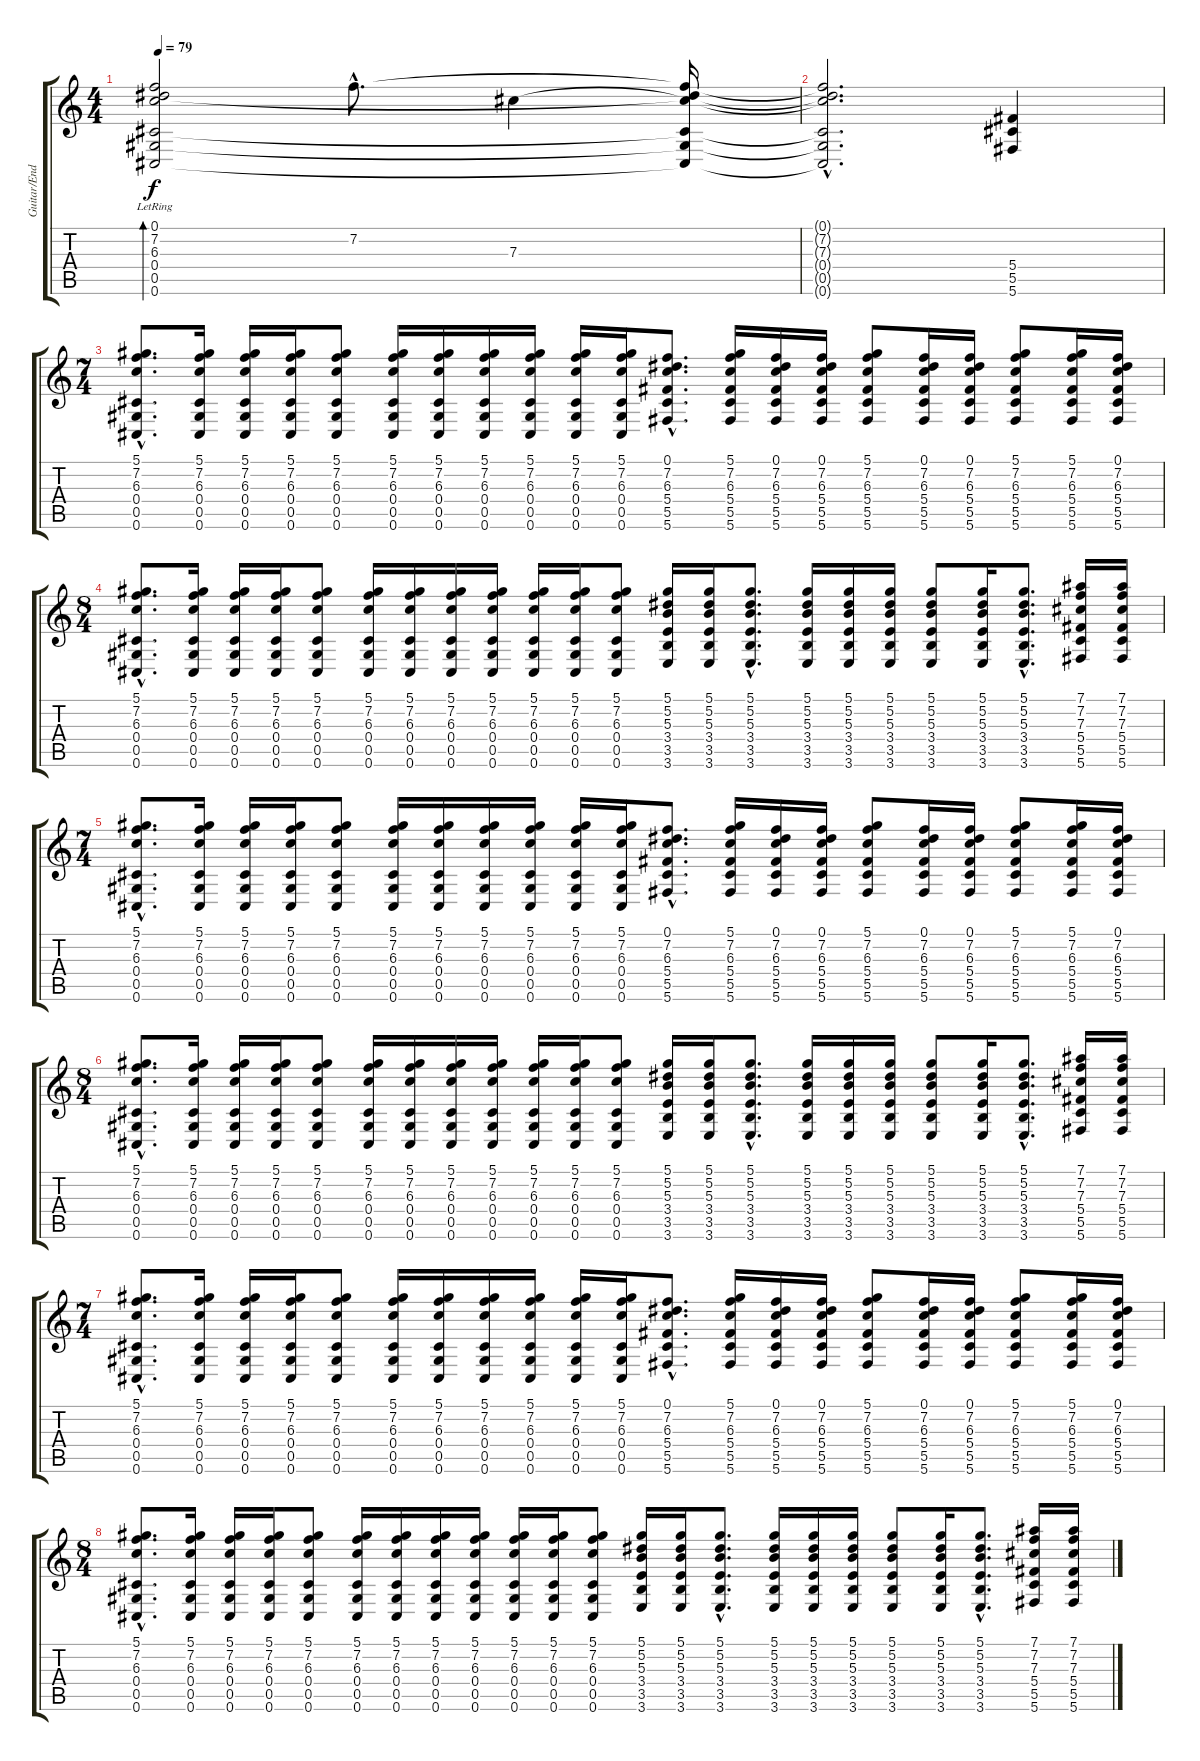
\track ("Guitar/End Synth" "Guitar/End") {instrument distortionguitar}
\staff {score tabs}
\tuning (Eb4 Bb3 Gb3 Db3 Ab2 Db2) {hide}
\ts (4 4)
\tempo 79
\clef g2
\ks c
(0.1{lr} 7.2{lr} 6.3{lr} 0.4{lr} 0.5{lr} 0.6{lr}).2{bd 240 dy f instrument electricguitarclean} 7.2{hac}.8{d} 7.3.4 (0.1{t} 7.2{t} 7.3{t} 0.4{t} 0.5{t} 0.6{t}).16 |
(0.1{hac t} 7.2{hac t} 7.3{hac t} 0.4{hac t} 0.5{hac t} 0.6{hac t}).2{d} (5.4 5.5 5.6).4 |
\ts (7 4)
(5.1{hac} 7.2{hac} 6.3{hac} 0.4{hac} 0.5{hac} 0.6{hac}).8{d instrument electricguitarclean} (5.1 7.2 6.3 0.4 0.5 0.6).16 (5.1 7.2 6.3 0.4 0.5 0.6).16 (5.1 7.2 6.3 0.4 0.5 0.6).16 (5.1 7.2 6.3 0.4 0.5 0.6).8 (5.1 7.2 6.3 0.4 0.5 0.6).16 (5.1 7.2 6.3 0.4 0.5 0.6).16 (5.1 7.2 6.3 0.4 0.5 0.6).16 (5.1 7.2 6.3 0.4 0.5 0.6).16 (5.1 7.2 6.3 0.4 0.5 0.6).16 (5.1 7.2 6.3 0.4 0.5 0.6).16 (0.1{hac} 7.2{hac} 6.3{hac} 5.4{hac} 5.5{hac} 5.6{hac}).8{d} (5.1 7.2 6.3 5.4 5.5 5.6).16 (0.1 7.2 6.3 5.4 5.5 5.6).16 (0.1 7.2 6.3 5.4 5.5 5.6).16 (5.1 7.2 6.3 5.4 5.5 5.6).8 (0.1 7.2 6.3 5.4 5.5 5.6).16 (0.1 7.2 6.3 5.4 5.5 5.6).16 (5.1 7.2 6.3 5.4 5.5 5.6).8 (5.1 7.2 6.3 5.4 5.5 5.6).16 (0.1 7.2 6.3 5.4 5.5 5.6).16 |
\ts (8 4)
(5.1{hac} 7.2{hac} 6.3{hac} 0.4{hac} 0.5{hac} 0.6{hac}).8{d instrument electricguitarclean} (5.1 7.2 6.3 0.4 0.5 0.6).16 (5.1 7.2 6.3 0.4 0.5 0.6).16 (5.1 7.2 6.3 0.4 0.5 0.6).16 (5.1 7.2 6.3 0.4 0.5 0.6).8 (5.1 7.2 6.3 0.4 0.5 0.6).16 (5.1 7.2 6.3 0.4 0.5 0.6).16 (5.1 7.2 6.3 0.4 0.5 0.6).16 (5.1 7.2 6.3 0.4 0.5 0.6).16 (5.1 7.2 6.3 0.4 0.5 0.6).16 (5.1 7.2 6.3 0.4 0.5 0.6).16 (5.1 7.2 6.3 0.4 0.5 0.6).8 (5.1 5.2 5.3 3.4 3.5 3.6).16 (5.1 5.2 5.3 3.4 3.5 3.6).16 (5.1{hac} 5.2{hac} 5.3{hac} 3.4{hac} 3.5{hac} 3.6{hac}).8{d} (5.1 5.2 5.3 3.4 3.5 3.6).16 (5.1 5.2 5.3 3.4 3.5 3.6).16 (5.1 5.2 5.3 3.4 3.5 3.6).16 (5.1 5.2 5.3 3.4 3.5 3.6).8 (5.1 5.2 5.3 3.4 3.5 3.6).16 (5.1{hac} 5.2{hac} 5.3{hac} 3.4{hac} 3.5{hac} 3.6{hac}).8{d} (7.1 7.2 7.3 5.4 5.5 5.6).16 (7.1 7.2 7.3 5.4 5.5 5.6).16 |
\ts (7 4)
(5.1{hac} 7.2{hac} 6.3{hac} 0.4{hac} 0.5{hac} 0.6{hac}).8{d instrument electricguitarclean} (5.1 7.2 6.3 0.4 0.5 0.6).16 (5.1 7.2 6.3 0.4 0.5 0.6).16 (5.1 7.2 6.3 0.4 0.5 0.6).16 (5.1 7.2 6.3 0.4 0.5 0.6).8 (5.1 7.2 6.3 0.4 0.5 0.6).16 (5.1 7.2 6.3 0.4 0.5 0.6).16 (5.1 7.2 6.3 0.4 0.5 0.6).16 (5.1 7.2 6.3 0.4 0.5 0.6).16 (5.1 7.2 6.3 0.4 0.5 0.6).16 (5.1 7.2 6.3 0.4 0.5 0.6).16 (0.1{hac} 7.2{hac} 6.3{hac} 5.4{hac} 5.5{hac} 5.6{hac}).8{d} (5.1 7.2 6.3 5.4 5.5 5.6).16 (0.1 7.2 6.3 5.4 5.5 5.6).16 (0.1 7.2 6.3 5.4 5.5 5.6).16 (5.1 7.2 6.3 5.4 5.5 5.6).8 (0.1 7.2 6.3 5.4 5.5 5.6).16 (0.1 7.2 6.3 5.4 5.5 5.6).16 (5.1 7.2 6.3 5.4 5.5 5.6).8 (5.1 7.2 6.3 5.4 5.5 5.6).16 (0.1 7.2 6.3 5.4 5.5 5.6).16 |
\ts (8 4)
(5.1{hac} 7.2{hac} 6.3{hac} 0.4{hac} 0.5{hac} 0.6{hac}).8{d instrument electricguitarclean} (5.1 7.2 6.3 0.4 0.5 0.6).16 (5.1 7.2 6.3 0.4 0.5 0.6).16 (5.1 7.2 6.3 0.4 0.5 0.6).16 (5.1 7.2 6.3 0.4 0.5 0.6).8 (5.1 7.2 6.3 0.4 0.5 0.6).16 (5.1 7.2 6.3 0.4 0.5 0.6).16 (5.1 7.2 6.3 0.4 0.5 0.6).16 (5.1 7.2 6.3 0.4 0.5 0.6).16 (5.1 7.2 6.3 0.4 0.5 0.6).16 (5.1 7.2 6.3 0.4 0.5 0.6).16 (5.1 7.2 6.3 0.4 0.5 0.6).8 (5.1 5.2 5.3 3.4 3.5 3.6).16 (5.1 5.2 5.3 3.4 3.5 3.6).16 (5.1{hac} 5.2{hac} 5.3{hac} 3.4{hac} 3.5{hac} 3.6{hac}).8{d} (5.1 5.2 5.3 3.4 3.5 3.6).16 (5.1 5.2 5.3 3.4 3.5 3.6).16 (5.1 5.2 5.3 3.4 3.5 3.6).16 (5.1 5.2 5.3 3.4 3.5 3.6).8 (5.1 5.2 5.3 3.4 3.5 3.6).16 (5.1{hac} 5.2{hac} 5.3{hac} 3.4{hac} 3.5{hac} 3.6{hac}).8{d} (7.1 7.2 7.3 5.4 5.5 5.6).16 (7.1 7.2 7.3 5.4 5.5 5.6).16 |
\ts (7 4)
(5.1{hac} 7.2{hac} 6.3{hac} 0.4{hac} 0.5{hac} 0.6{hac}).8{d instrument electricguitarclean} (5.1 7.2 6.3 0.4 0.5 0.6).16 (5.1 7.2 6.3 0.4 0.5 0.6).16 (5.1 7.2 6.3 0.4 0.5 0.6).16 (5.1 7.2 6.3 0.4 0.5 0.6).8 (5.1 7.2 6.3 0.4 0.5 0.6).16 (5.1 7.2 6.3 0.4 0.5 0.6).16 (5.1 7.2 6.3 0.4 0.5 0.6).16 (5.1 7.2 6.3 0.4 0.5 0.6).16 (5.1 7.2 6.3 0.4 0.5 0.6).16 (5.1 7.2 6.3 0.4 0.5 0.6).16 (0.1{hac} 7.2{hac} 6.3{hac} 5.4{hac} 5.5{hac} 5.6{hac}).8{d} (5.1 7.2 6.3 5.4 5.5 5.6).16 (0.1 7.2 6.3 5.4 5.5 5.6).16 (0.1 7.2 6.3 5.4 5.5 5.6).16 (5.1 7.2 6.3 5.4 5.5 5.6).8 (0.1 7.2 6.3 5.4 5.5 5.6).16 (0.1 7.2 6.3 5.4 5.5 5.6).16 (5.1 7.2 6.3 5.4 5.5 5.6).8 (5.1 7.2 6.3 5.4 5.5 5.6).16 (0.1 7.2 6.3 5.4 5.5 5.6).16 |
\ts (8 4)
(5.1{hac} 7.2{hac} 6.3{hac} 0.4{hac} 0.5{hac} 0.6{hac}).8{d instrument electricguitarclean} (5.1 7.2 6.3 0.4 0.5 0.6).16 (5.1 7.2 6.3 0.4 0.5 0.6).16 (5.1 7.2 6.3 0.4 0.5 0.6).16 (5.1 7.2 6.3 0.4 0.5 0.6).8 (5.1 7.2 6.3 0.4 0.5 0.6).16 (5.1 7.2 6.3 0.4 0.5 0.6).16 (5.1 7.2 6.3 0.4 0.5 0.6).16 (5.1 7.2 6.3 0.4 0.5 0.6).16 (5.1 7.2 6.3 0.4 0.5 0.6).16 (5.1 7.2 6.3 0.4 0.5 0.6).16 (5.1 7.2 6.3 0.4 0.5 0.6).8 (5.1 5.2 5.3 3.4 3.5 3.6).16 (5.1 5.2 5.3 3.4 3.5 3.6).16 (5.1{hac} 5.2{hac} 5.3{hac} 3.4{hac} 3.5{hac} 3.6{hac}).8{d} (5.1 5.2 5.3 3.4 3.5 3.6).16 (5.1 5.2 5.3 3.4 3.5 3.6).16 (5.1 5.2 5.3 3.4 3.5 3.6).16 (5.1 5.2 5.3 3.4 3.5 3.6).8 (5.1 5.2 5.3 3.4 3.5 3.6).16 (5.1{hac} 5.2{hac} 5.3{hac} 3.4{hac} 3.5{hac} 3.6{hac}).8{d} (7.1 7.2 7.3 5.4 5.5 5.6).16 (7.1 7.2 7.3 5.4 5.5 5.6).16
